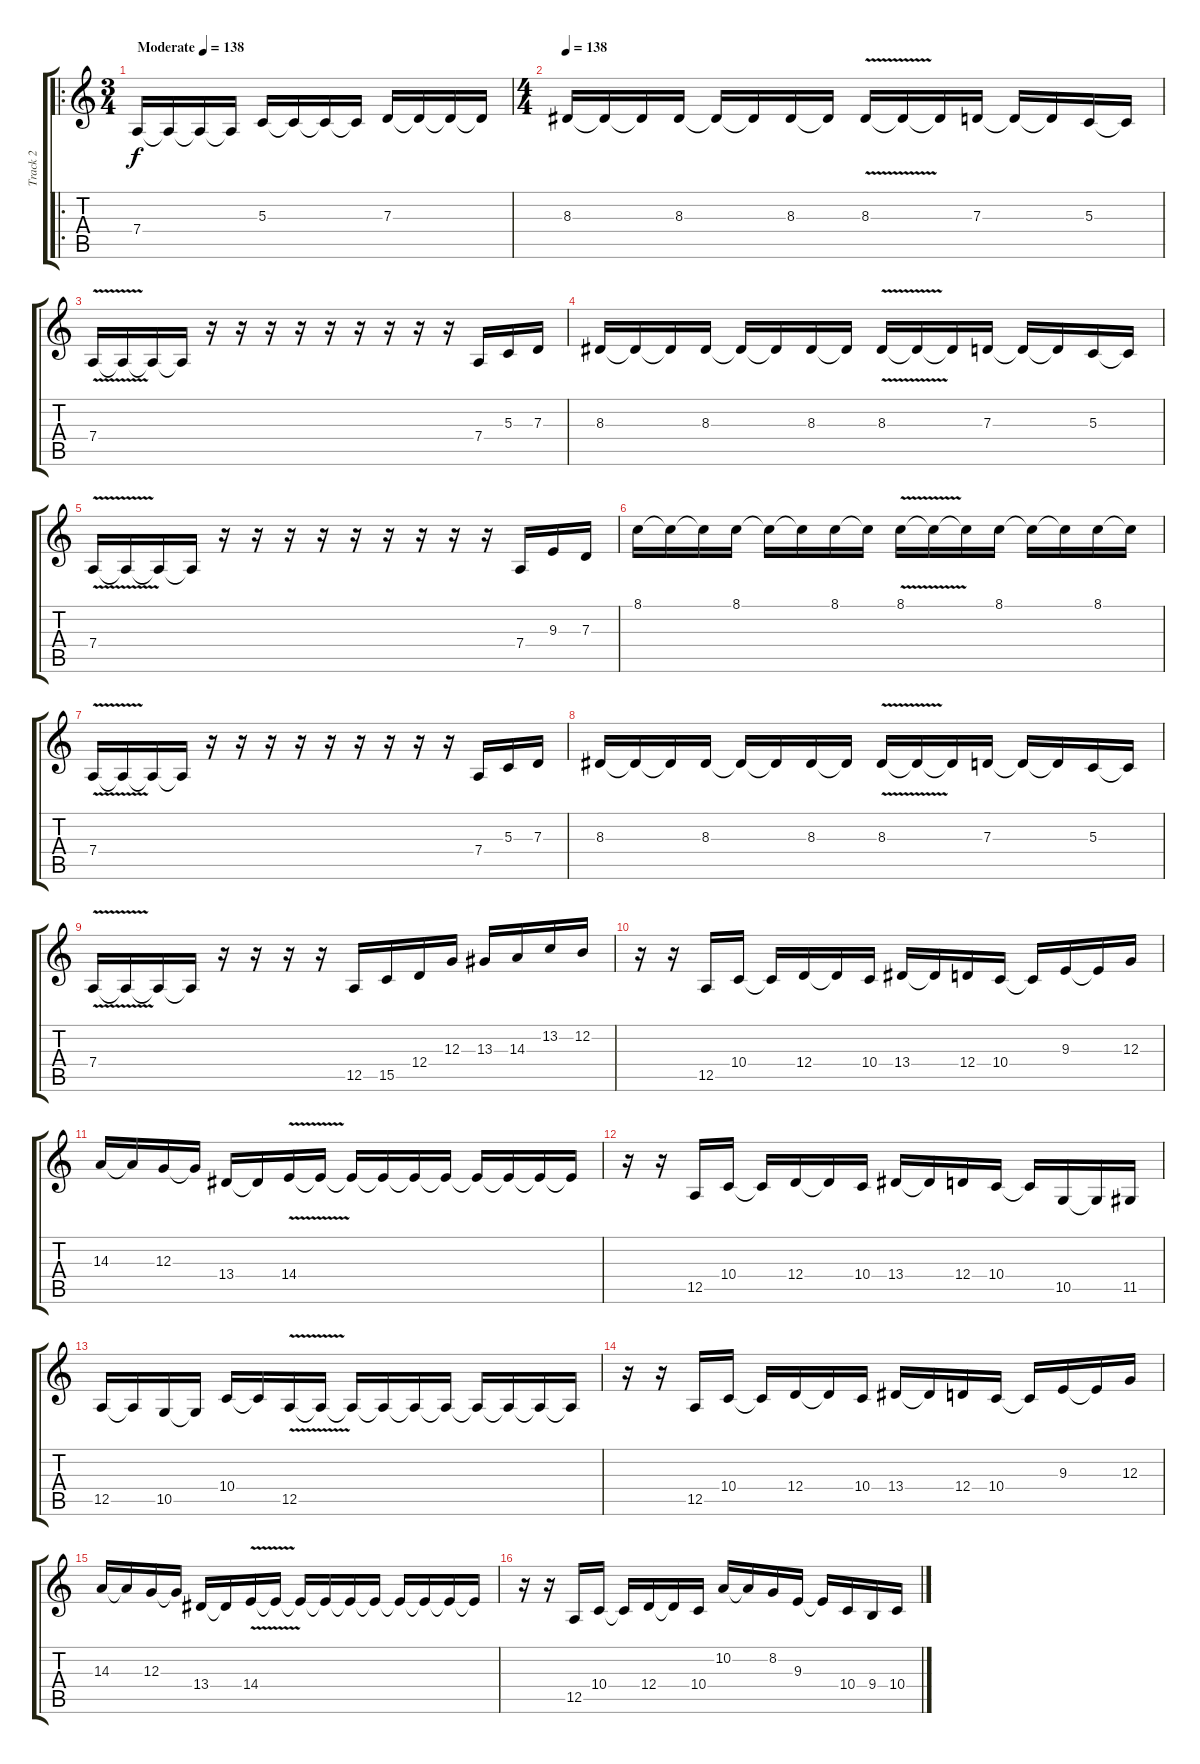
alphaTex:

\track ("Track 2" "Track 2") {instrument lead5charang}
\staff {score tabs}
\tuning (E4 B3 G3 D3 A2 E2) {hide}
\ro
\ts (3 4)
\tempo (138 "Moderate")
\tempo 276
\tempo (138 "Moderate")
\clef g2
\ks c
7.4.16{dy f instrument lead5charang} 7.4{t}.16 7.4{t}.16 7.4{t}.16 5.3.16 5.3{t}.16 5.3{t}.16 5.3{t}.16 7.3.16 7.3{t}.16 7.3{t}.16 7.3{t}.16 |
\ts (4 4)
\tempo 138
8.3.16 8.3{t}.16 8.3{t}.16 8.3.16 8.3{t}.16 8.3{t}.16 8.3.16 8.3{t}.16 8.3{v}.16 8.3{t}.16 8.3{t}.16 7.3.16 7.3{t}.16 7.3{t}.16 5.3.16 5.3{t}.16 |
7.4{v}.16 7.4{t}.16 7.4{t}.16 7.4{t}.16 r.16 r.16 r.16 r.16 r.16 r.16 r.16 r.16 r.16 7.4.16 5.3.16 7.3.16 |
8.3.16 8.3{t}.16 8.3{t}.16 8.3.16 8.3{t}.16 8.3{t}.16 8.3.16 8.3{t}.16 8.3{v}.16 8.3{t}.16 8.3{t}.16 7.3.16 7.3{t}.16 7.3{t}.16 5.3.16 5.3{t}.16 |
7.4{v}.16 7.4{t}.16 7.4{t}.16 7.4{t}.16 r.16 r.16 r.16 r.16 r.16 r.16 r.16 r.16 r.16 7.4.16 9.3.16 7.3.16 |
8.1.16 8.1{t}.16 8.1{t}.16 8.1.16 8.1{t}.16 8.1{t}.16 8.1.16 8.1{t}.16 8.1{v}.16 8.1{t}.16 8.1{t}.16 8.1.16 8.1{t}.16 8.1{t}.16 8.1.16 8.1{t}.16 |
7.4{v}.16 7.4{t}.16 7.4{t}.16 7.4{t}.16 r.16 r.16 r.16 r.16 r.16 r.16 r.16 r.16 r.16 7.4.16 5.3.16 7.3.16 |
8.3.16 8.3{t}.16 8.3{t}.16 8.3.16 8.3{t}.16 8.3{t}.16 8.3.16 8.3{t}.16 8.3{v}.16 8.3{t}.16 8.3{t}.16 7.3.16 7.3{t}.16 7.3{t}.16 5.3.16 5.3{t}.16 |
7.4{v}.16 7.4{t}.16 7.4{t}.16 7.4{t}.16 r.16 r.16 r.16 r.16 12.5.16 15.5.16 12.4.16 12.3.16 13.3.16 14.3.16 13.2.16 12.2.16 |
r.16 r.16 12.5.16 10.4.16 10.4{t}.16 12.4.16 12.4{t}.16 10.4.16 13.4.16 13.4{t}.16 12.4.16 10.4.16 10.4{t}.16 9.3.16 9.3{t}.16 12.3.16 |
14.3.16 14.3{t}.16 12.3.16 12.3{t}.16 13.4.16 13.4{t}.16 14.4{v}.16 14.4{t}.16 14.4{t}.16 14.4{t}.16 14.4{t}.16 14.4{t}.16 14.4{t}.16 14.4{t}.16 14.4{t}.16 14.4{t}.16 |
r.16 r.16 12.5.16 10.4.16 10.4{t}.16 12.4.16 12.4{t}.16 10.4.16 13.4.16 13.4{t}.16 12.4.16 10.4.16 10.4{t}.16 10.5.16 10.5{t}.16 11.5.16 |
12.5.16 12.5{t}.16 10.5.16 10.5{t}.16 10.4.16 10.4{t}.16 12.5{v}.16 12.5{t}.16 12.5{t}.16 12.5{t}.16 12.5{t}.16 12.5{t}.16 12.5{t}.16 12.5{t}.16 12.5{t}.16 12.5{t}.16 |
r.16 r.16 12.5.16 10.4.16 10.4{t}.16 12.4.16 12.4{t}.16 10.4.16 13.4.16 13.4{t}.16 12.4.16 10.4.16 10.4{t}.16 9.3.16 9.3{t}.16 12.3.16 |
14.3.16 14.3{t}.16 12.3.16 12.3{t}.16 13.4.16 13.4{t}.16 14.4{v}.16 14.4{t}.16 14.4{t}.16 14.4{t}.16 14.4{t}.16 14.4{t}.16 14.4{t}.16 14.4{t}.16 14.4{t}.16 14.4{t}.16 |
r.16 r.16 12.5.16 10.4.16 10.4{t}.16 12.4.16 12.4{t}.16 10.4.16 10.2.16 10.2{t}.16 8.2.16 9.3.16 9.3{t}.16 10.4.16 9.4.16 10.4.16
